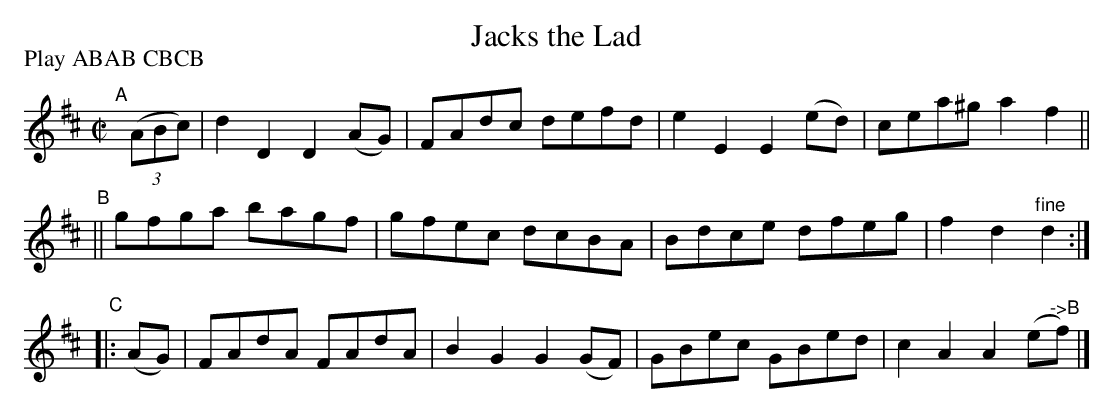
X:1
T: Jacks the Lad
P: Play ABAB CBCB
M: C|
L: 1/8
K: D
"^A"[|] (3(ABc) | d2D2 D2(AG) | FAdc defd | e2E2 E2(ed) | cea^g a2 f2 ||
"^B"|| gfga bagf | gfec dcBA | Bdce dfeg | f2d2 "^fine"d2 :|
"^C"|: (AG) | FAdA FAdA | B2G2 G2(GF) | GBec GBed | c2A2 A2(e"^->B"f) |]
